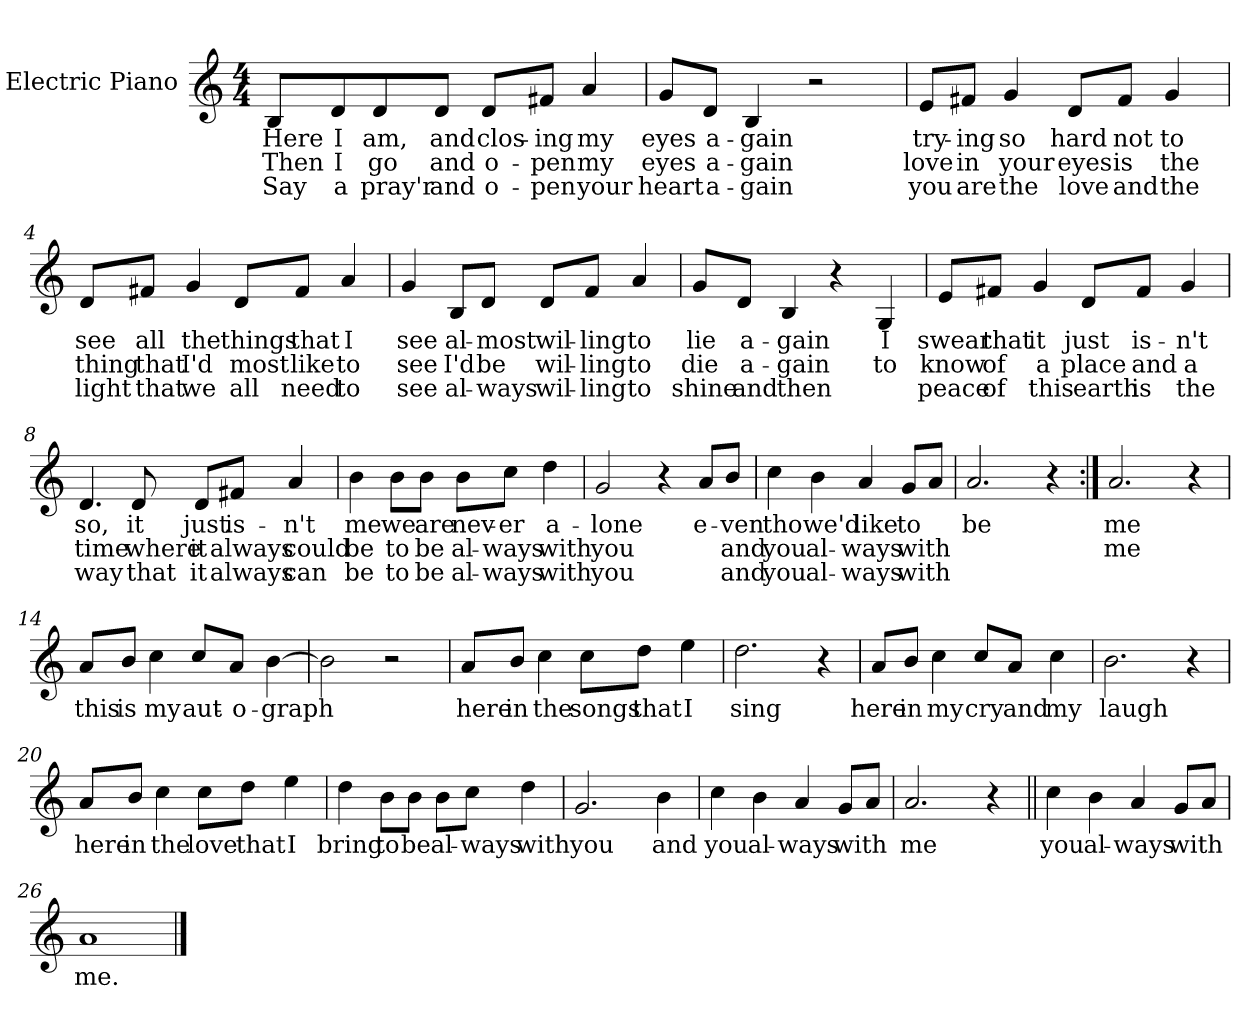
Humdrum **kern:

**kern	**text	**text	**text
*part1	*part1	*part1	*part1
*staff1	*staff1	*staff1	*staff1
*I"Electric Piano	*	*	*
*I'E.Pno	*	*	*
*clefG2	*	*	*
*k[]	*	*	*
*C:	*	*	*
*M4/4	*	*	*
=1	=1	=1	=1
8B/L	Here	Then	Say
8d/	I	I	a
8d/	am,	go	pray'r
8d/J	and	and	and
8d/L	clos-	o-	o-
8f#X/J	-ing	-pen	-pen
4a/	my	my	your
=2	=2	=2	=2
8g/L	eyes	eyes	heart
8d/J	a-	a-	a-
4B/	-gain	-gain	-gain
2r	.	.	.
=3	=3	=3	=3
8e/L	try-	love	you
8f#X/J	-ing	in	are
4g/	so	your	the
8d/L	hard	eyes	love
8f#/J	not	is	and
4g/	to	the	the
=4	=4	=4	=4
8d/L	see	thing	light
8f#X/J	all	that	that
4g/	the	I'd	we
8d/L	things	most	all
8f#/J	that	like	need
4a/	I	to	to
!!LO:LB:g=z
=5	=5	=5	=5
4g/	see	see	see
8B/L	al-	I'd	al-
8d/J	-most	be	-ways
8d/L	wil-	wil-	wil-
8f/J	-ling	-ling	-ling
4a/	to	to	to
=6	=6	=6	=6
8g/L	lie	die	shine
8d/J	a-	a-	and
4B/	-gain	-gain	then
4r	.	.	.
4G/	I	to	.
=7	=7	=7	=7
8e/L	swear	know	peace
8f#X/J	that	of	of
4g/	it	a	this
8d/L	just	place	earth
8f#/J	is-	and	is
4g/	-n't	a	the
=8	=8	=8	=8
4.d/	so,	time	way
8d/	it	where	that
8d/L	just	it	it
8f#X/J	is-	always	always
4a/	-n't	could	can
!!LO:LB:g=z
=9	=9	=9	=9
4b\	me	be	be
8b\L	we	to	to
8b\J	are	be	be
8b\L	nev-	al-	al-
8cc\J	-er	-ways	-ways
4dd\	a-	with	with
=10	=10	=10	=10
2g/	-lone	you	you
4r	.	.	.
8a/L	e-	.	.
8b/J	-ven	and	and
=11	=11	=11	=11
4cc\	tho	you	you
4b\	we'd	al-	al-
4a/	like	-ways	-ways
8g/L	to	with	with
8a/J	.	.	.
=12	=12	=12	=12
2.a/	be	.	.
4r	.	.	.
=13:|!	=13:|!	=13:|!	=13:|!
2.a/	me	me	.
4r	.	.	.
!!LO:LB:g=z
=14	=14	=14	=14
8a/L	this	.	.
8b/J	is	.	.
4cc\	my	.	.
8cc/L	aut-	.	.
8a/J	-o-	.	.
[4b\	-graph	.	.
=15	=15	=15	=15
2b\]	.	.	.
2r	.	.	.
=16	=16	=16	=16
8a/L	here	.	.
8b/J	in	.	.
4cc\	the	.	.
8cc\L	songs	.	.
8dd\J	that	.	.
4ee\	I	.	.
=17	=17	=17	=17
2.dd\	sing	.	.
4r	.	.	.
!!LO:LB:g=z
=18	=18	=18	=18
8a/L	here	.	.
8b/J	in	.	.
4cc\	my	.	.
8cc/L	cry	.	.
8a/J	and	.	.
4cc\	my	.	.
=19	=19	=19	=19
2.b\	laugh	.	.
4r	.	.	.
=20	=20	=20	=20
8a/L	here	.	.
8b/J	in	.	.
4cc\	the	.	.
8cc\L	love	.	.
8dd\J	that	.	.
4ee\	I	.	.
=21	=21	=21	=21
4dd\	bring	.	.
8b\L	to	.	.
8b\J	be	.	.
8b\L	al-	.	.
8cc\J	-ways	.	.
4dd\	with	.	.
=22	=22	=22	=22
2.g/	you	.	.
4b\	and	.	.
!!LO:LB:g=z
=23	=23	=23	=23
4cc\	you	.	.
4b\	al-	.	.
4a/	-ways	.	.
8g/L	with	.	.
8a/J	.	.	.
=24	=24	=24	=24
2.a/	me	.	.
4r	.	.	.
=25||	=25||	=25||	=25||
4cc\	you	.	.
4b\	al-	.	.
4a/	-ways	.	.
8g/L	with	.	.
8a/J	.	.	.
=26	=26	=26	=26
1a	me.	.	.
==	==	==	==
*-	*-	*-	*-
